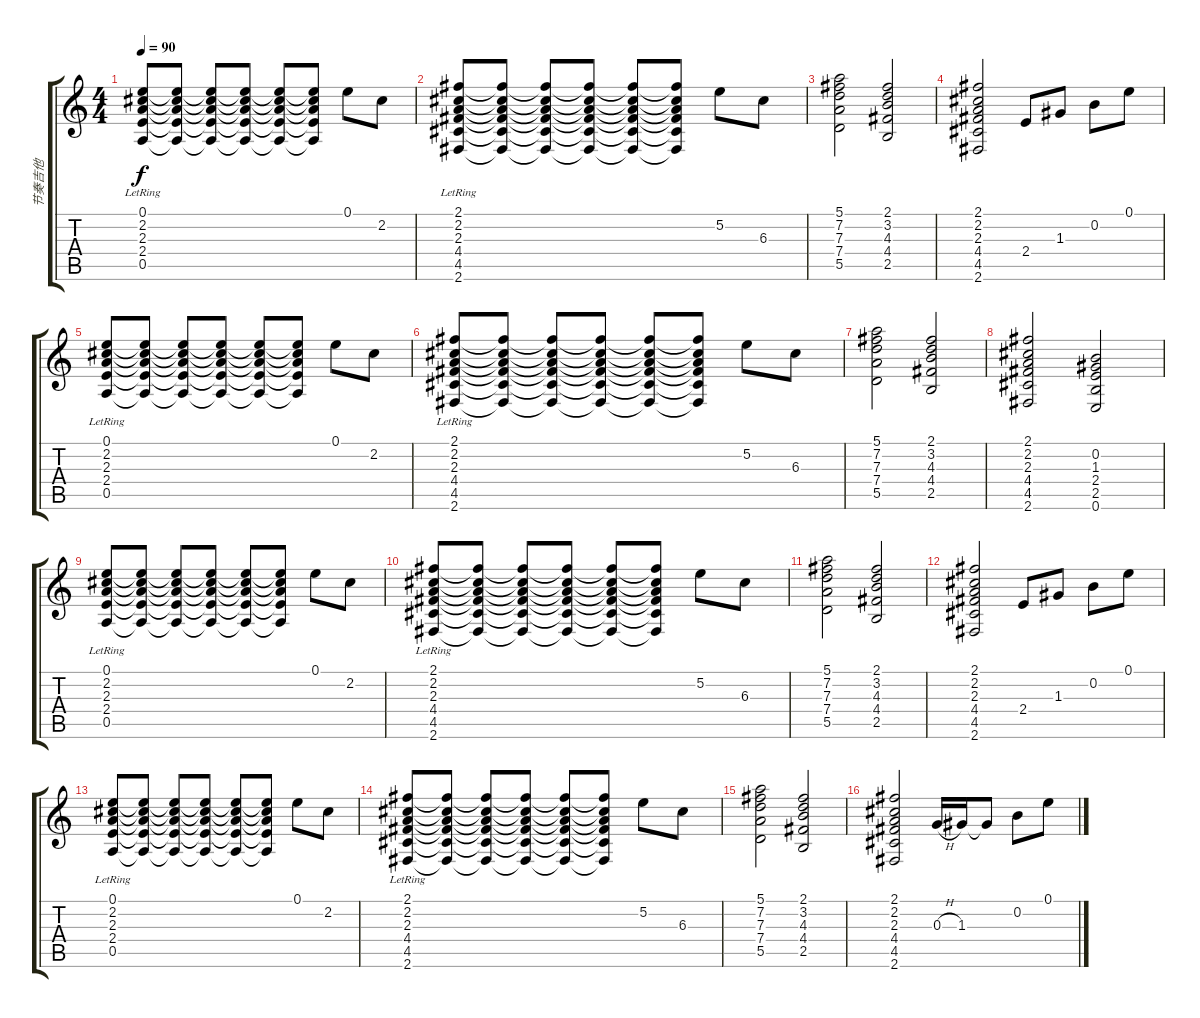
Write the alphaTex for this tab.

\track ("节奏吉他" "节奏吉他") {instrument electricguitarclean}
\staff {score tabs}
\tuning (E4 B3 G3 D3 A2 E2) {hide}
\ts (4 4)
\tempo 90
\clef g2
\ks c
(0.1{lr} 2.2{lr} 2.3{lr} 2.4{lr} 0.5{lr}).8{dy f instrument electricguitarclean} (0.1{t} 2.2{t} 2.3{t} 2.4{t} 0.5{t}).8 (0.1{t} 2.2{t} 2.3{t} 2.4{t} 0.5{t}).8 (0.1{t} 2.2{t} 2.3{t} 2.4{t} 0.5{t}).8 (0.1{t} 2.2{t} 2.3{t} 2.4{t} 0.5{t}).8 (0.1{t} 2.2{t} 2.3{t} 2.4{t} 0.5{t}).8 0.1.8 2.2.8 |
(2.1{lr} 2.2{lr} 2.3{lr} 4.4{lr} 4.5{lr} 2.6{lr}).8 (2.1{t} 2.2{t} 2.3{t} 4.4{t} 4.5{t} 2.6{t}).8 (2.1{t} 2.2{t} 2.3{t} 4.4{t} 4.5{t} 2.6{t}).8 (2.1{t} 2.2{t} 2.3{t} 4.4{t} 4.5{t} 2.6{t}).8 (2.1{t} 2.2{t} 2.3{t} 4.4{t} 4.5{t} 2.6{t}).8 (2.1{t} 2.2{t} 2.3{t} 4.4{t} 4.5{t} 2.6{t}).8 5.2.8 6.3.8 |
(5.1 7.2 7.3 7.4 5.5).2 (2.1 3.2 4.3 4.4 2.5).2 |
(2.1 2.2 2.3 4.4 4.5 2.6).2 2.4.8 1.3.8 0.2.8 0.1.8 |
(0.1{lr} 2.2{lr} 2.3{lr} 2.4{lr} 0.5{lr}).8 (0.1{t} 2.2{t} 2.3{t} 2.4{t} 0.5{t}).8 (0.1{t} 2.2{t} 2.3{t} 2.4{t} 0.5{t}).8 (0.1{t} 2.2{t} 2.3{t} 2.4{t} 0.5{t}).8 (0.1{t} 2.2{t} 2.3{t} 2.4{t} 0.5{t}).8 (0.1{t} 2.2{t} 2.3{t} 2.4{t} 0.5{t}).8 0.1.8 2.2.8 |
(2.1{lr} 2.2{lr} 2.3{lr} 4.4{lr} 4.5{lr} 2.6{lr}).8 (2.1{t} 2.2{t} 2.3{t} 4.4{t} 4.5{t} 2.6{t}).8 (2.1{t} 2.2{t} 2.3{t} 4.4{t} 4.5{t} 2.6{t}).8 (2.1{t} 2.2{t} 2.3{t} 4.4{t} 4.5{t} 2.6{t}).8 (2.1{t} 2.2{t} 2.3{t} 4.4{t} 4.5{t} 2.6{t}).8 (2.1{t} 2.2{t} 2.3{t} 4.4{t} 4.5{t} 2.6{t}).8 5.2.8 6.3.8 |
(5.1 7.2 7.3 7.4 5.5).2 (2.1 3.2 4.3 4.4 2.5).2 |
(2.1 2.2 2.3 4.4 4.5 2.6).2 (0.2 1.3 2.4 2.5 0.6).2 |
(0.1{lr} 2.2{lr} 2.3{lr} 2.4{lr} 0.5{lr}).8 (0.1{t} 2.2{t} 2.3{t} 2.4{t} 0.5{t}).8 (0.1{t} 2.2{t} 2.3{t} 2.4{t} 0.5{t}).8 (0.1{t} 2.2{t} 2.3{t} 2.4{t} 0.5{t}).8 (0.1{t} 2.2{t} 2.3{t} 2.4{t} 0.5{t}).8 (0.1{t} 2.2{t} 2.3{t} 2.4{t} 0.5{t}).8 0.1.8 2.2.8 |
(2.1{lr} 2.2{lr} 2.3{lr} 4.4{lr} 4.5{lr} 2.6{lr}).8 (2.1{t} 2.2{t} 2.3{t} 4.4{t} 4.5{t} 2.6{t}).8 (2.1{t} 2.2{t} 2.3{t} 4.4{t} 4.5{t} 2.6{t}).8 (2.1{t} 2.2{t} 2.3{t} 4.4{t} 4.5{t} 2.6{t}).8 (2.1{t} 2.2{t} 2.3{t} 4.4{t} 4.5{t} 2.6{t}).8 (2.1{t} 2.2{t} 2.3{t} 4.4{t} 4.5{t} 2.6{t}).8 5.2.8 6.3.8 |
(5.1 7.2 7.3 7.4 5.5).2 (2.1 3.2 4.3 4.4 2.5).2 |
(2.1 2.2 2.3 4.4 4.5 2.6).2 2.4.8 1.3.8 0.2.8 0.1.8 |
(0.1{lr} 2.2{lr} 2.3{lr} 2.4{lr} 0.5{lr}).8 (0.1{t} 2.2{t} 2.3{t} 2.4{t} 0.5{t}).8 (0.1{t} 2.2{t} 2.3{t} 2.4{t} 0.5{t}).8 (0.1{t} 2.2{t} 2.3{t} 2.4{t} 0.5{t}).8 (0.1{t} 2.2{t} 2.3{t} 2.4{t} 0.5{t}).8 (0.1{t} 2.2{t} 2.3{t} 2.4{t} 0.5{t}).8 0.1.8 2.2.8 |
(2.1{lr} 2.2{lr} 2.3{lr} 4.4{lr} 4.5{lr} 2.6{lr}).8 (2.1{t} 2.2{t} 2.3{t} 4.4{t} 4.5{t} 2.6{t}).8 (2.1{t} 2.2{t} 2.3{t} 4.4{t} 4.5{t} 2.6{t}).8 (2.1{t} 2.2{t} 2.3{t} 4.4{t} 4.5{t} 2.6{t}).8 (2.1{t} 2.2{t} 2.3{t} 4.4{t} 4.5{t} 2.6{t}).8 (2.1{t} 2.2{t} 2.3{t} 4.4{t} 4.5{t} 2.6{t}).8 5.2.8 6.3.8 |
(5.1 7.2 7.3 7.4 5.5).2 (2.1 3.2 4.3 4.4 2.5).2 |
(2.1 2.2 2.3 4.4 4.5 2.6).2 0.3{h}.16 1.3.16 1.3{t}.8 0.2.8 0.1.8
